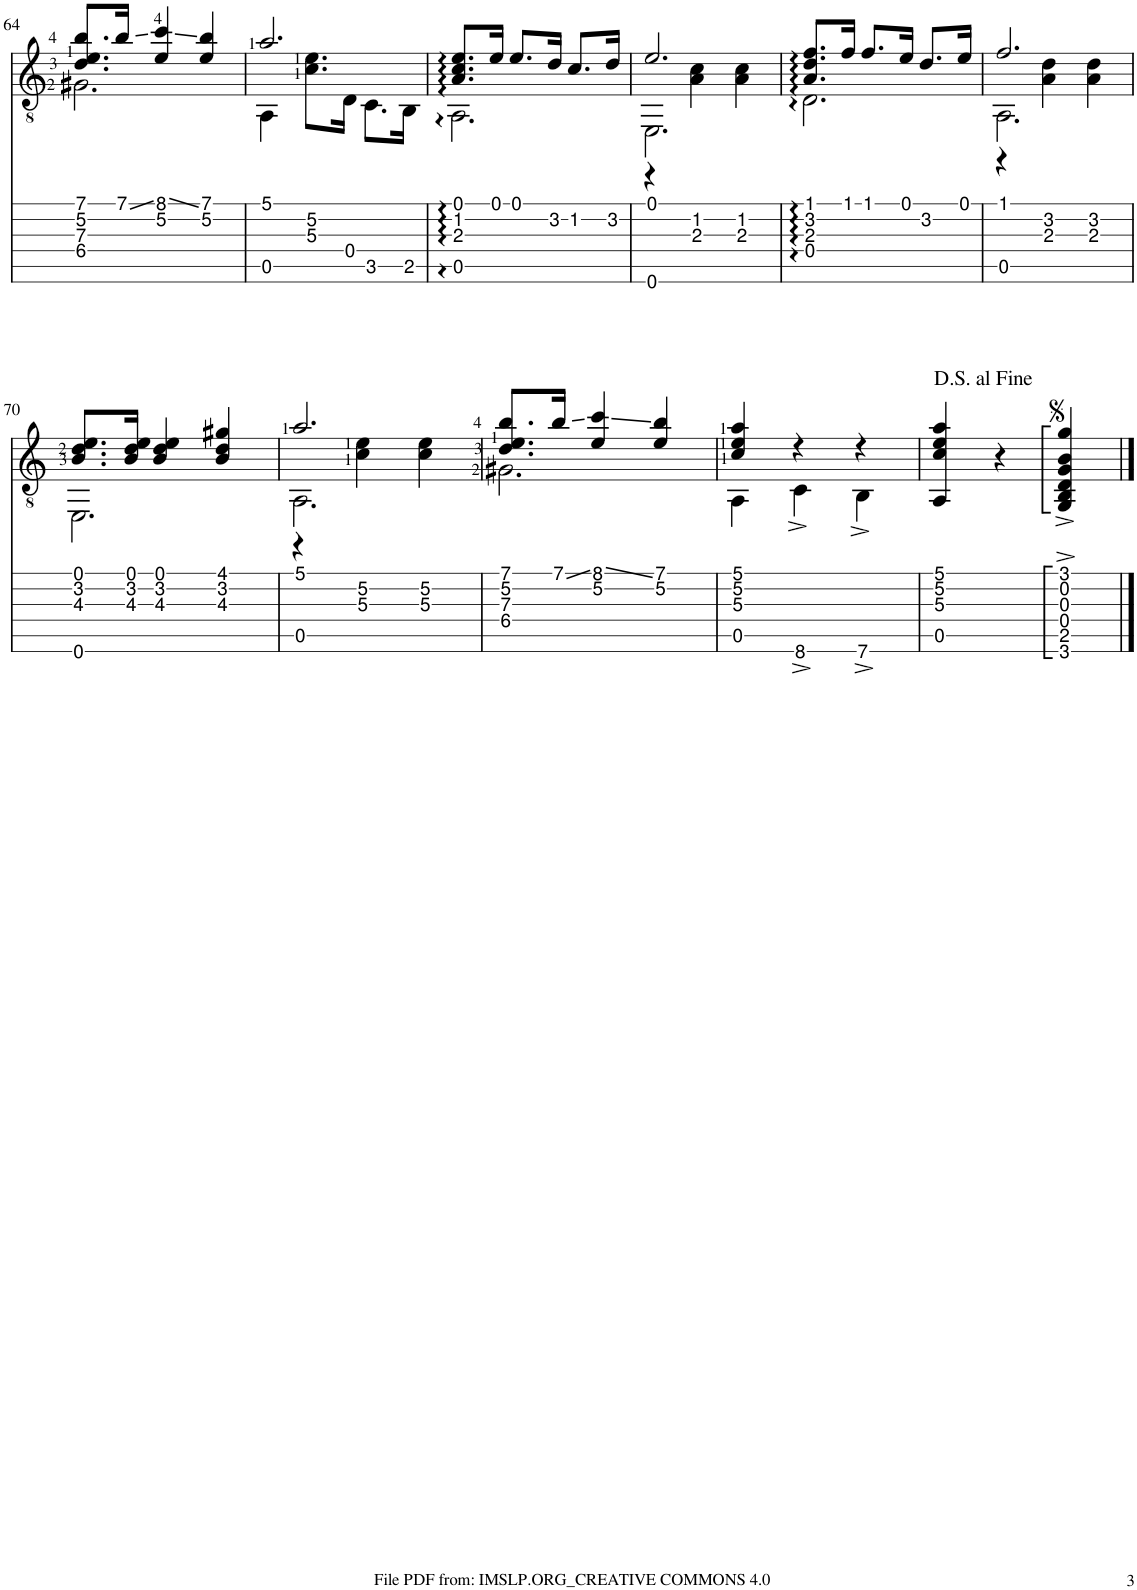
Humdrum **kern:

**kern	**kern
*part1	*part1
*staff2	*staff1
*I"Guitar	*
*I'Guit.	*
!!LO:PB:g=z
*	*clefGv2
*k[]	*k[]
*M3/4	*M3/4
=64	=64
*^	*^
8.d\ 8.e\ 8.b\L	2.G#	8.d/ 8.e/ 8.b/L	2.G#X\
16bJk	.	16b/Jk	.
4e 4cc	.	4e/ 4cc/	.
4e 4b	.	4e/ 4b/	.
=65	=65	=65	=65
2.a	4AA	2.a/	4AA\
.	8.c\ 8.e\L	.	8.c\ 8.e\L
.	16DJk	.	16D\Jk
.	8.CL	.	8.C\L
.	16BBJk	.	16BB\Jk
=66	=66	=66	=66
8.A\ 8.c\ 8.e\L	2.AA	8.A/ 8.c/ 8.e/L	2.AA\
16eJk	.	16e/Jk	.
8.eL	.	8.e/L	.
16dJk	.	16d/Jk	.
8.cL	.	8.c/L	.
16dJk	.	16d/Jk	.
=67	=67	=67	=67
*	*^	*	*^
2.e	2.EE	4r	2.e/	2.EE\	4r
.	.	4A 4c	.	.	4A\ 4c\
.	.	4A 4c	.	.	4A\ 4c\
*	*v	*v	*	*	*
*	*	*	*v	*v
=68	=68	=68	=68
8.A\ 8.d\ 8.f\L	2.D	8.A/ 8.d/ 8.f/L	2.D\
16fJk	.	16f/Jk	.
8.fL	.	8.f/L	.
16eJk	.	16e/Jk	.
8.dL	.	8.d/L	.
16eJk	.	16e/Jk	.
=69	=69	=69	=69
*	*^	*	*^
2.f	2.AA	4r	2.f/	2.AA\	4r
.	.	4A 4d	.	.	4A\ 4d\
.	.	4A 4d	.	.	4A\ 4d\
*	*v	*v	*	*	*
*	*	*	*v	*v
!!LO:LB:g=z
=70	=70	=70	=70
8.B\ 8.d\ 8.e\L	2.EE	8.B/ 8.d/ 8.e/L	2.EE\
16B\ 16d\ 16e\Jk	.	16B/ 16d/ 16e/Jk	.
4B 4d 4e	.	4B/ 4d/ 4e/	.
4B 4d 4g#	.	4B/ 4d/ 4g#X/	.
=71	=71	=71	=71
*	*^	*	*^
2.a	2.AA	4r	2.a/	2.AA\	4r
.	.	4c 4e	.	.	4c\ 4e\
.	.	4c 4e	.	.	4c\ 4e\
*	*v	*v	*	*	*
*	*	*	*v	*v
=72	=72	=72	=72
8.d\ 8.e\ 8.b\L	2.G#	8.d/ 8.e/ 8.b/L	2.G#X\
16bJk	.	16b/Jk	.
4e 4cc	.	4e/ 4cc/	.
4e 4b	.	4e/ 4b/	.
=73	=73	=73	=73
4c 4e 4a	4AA	4c/ 4e/ 4a/	4AA\
4r	4C^	4r	4C^\
4r	4BB^	4r	4BB^\
*v	*v	*	*
*	*v	*v
=74	=74
4AA 4c 4e 4a	4AA/ 4c/ 4e/ 4a/
4r	4r
4GG^ 4BB^ 4D^ 4G^ 4B^ 4g^	4GG/^ 4BB/^ 4D/^ 4G/^ 4B/^ 4g/^
==	==
*-	*-
